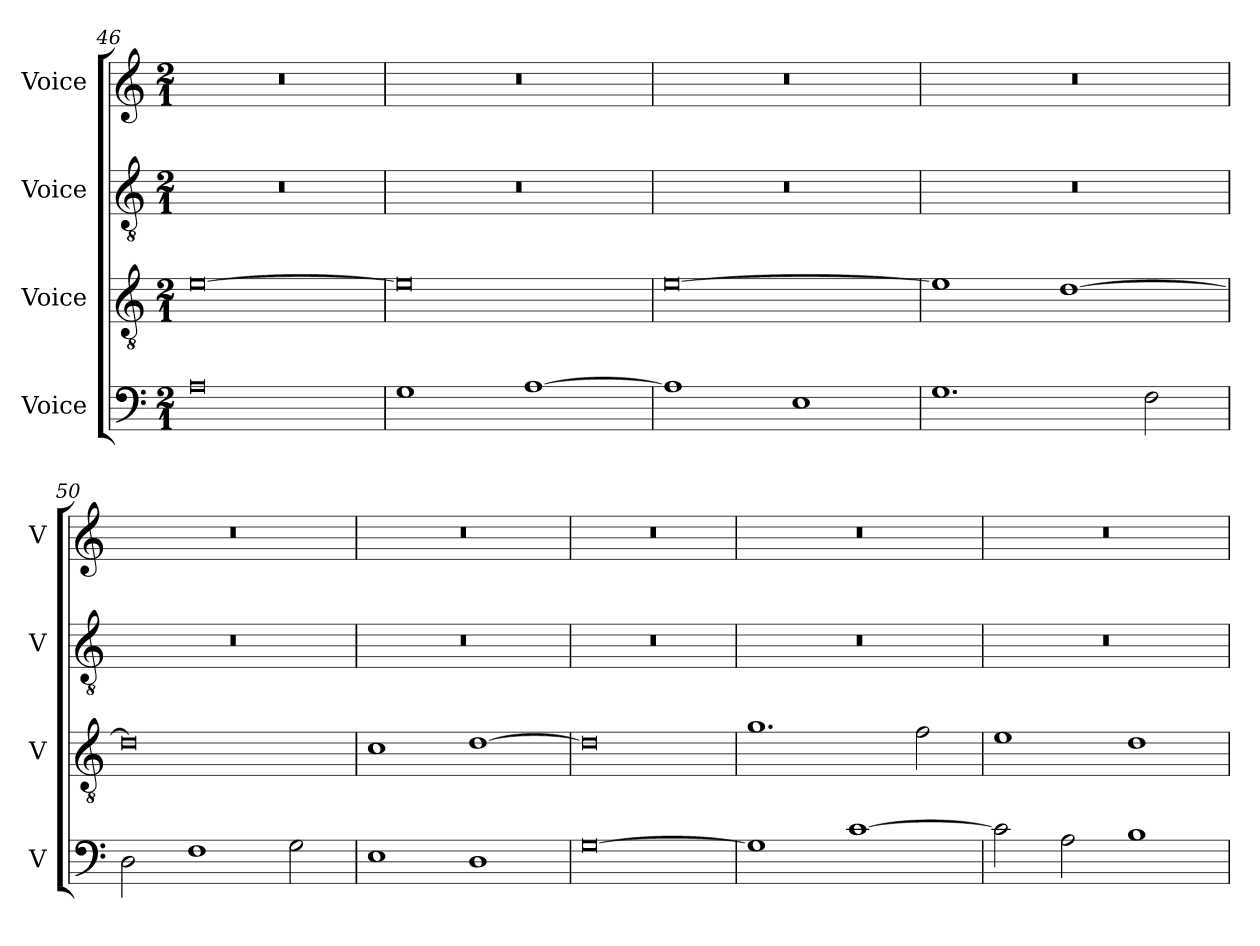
**kern	**kern	**kern	**kern
*part4	*part3	*part2	*part1
*staff4	*staff3	*staff2	*staff1
*I"Voice	*I"Voice	*I"Voice	*I"Voice
*I'V	*I'V	*I'V	*I'V
*clefF4	*clefGv2	*clefGv2	*clefG2
*k[]	*k[]	*k[]	*k[]
*M2/1	*M2/1	*M2/1	*M2/1
=46	=46	=46	=46
0A	[0e	0r	0r
=47	=47	=47	=47
1G	0e]	0r	0r
[1A	.	.	.
!!LO:LB:g=z
=48	=48	=48	=48
1A]	[0e	0r	0r
1E	.	.	.
=49	=49	=49	=49
1.G	1e]	0r	0r
.	[1d	.	.
2F\	.	.	.
=50	=50	=50	=50
2D\	0d]	0r	0r
1F	.	.	.
2G\	.	.	.
=51	=51	=51	=51
1E	1c	0r	0r
1D	[1d	.	.
=52	=52	=52	=52
[0G	0d]	0r	0r
!!LO:PB:g=z
=53	=53	=53	=53
1G]	1.g	0r	0r
[1c	.	.	.
.	2f\	.	.
=54	=54	=54	=54
2c\]	1e	0r	0r
2A\	.	.	.
1B	1d	.	.
=	=	=	=
*-	*-	*-	*-
